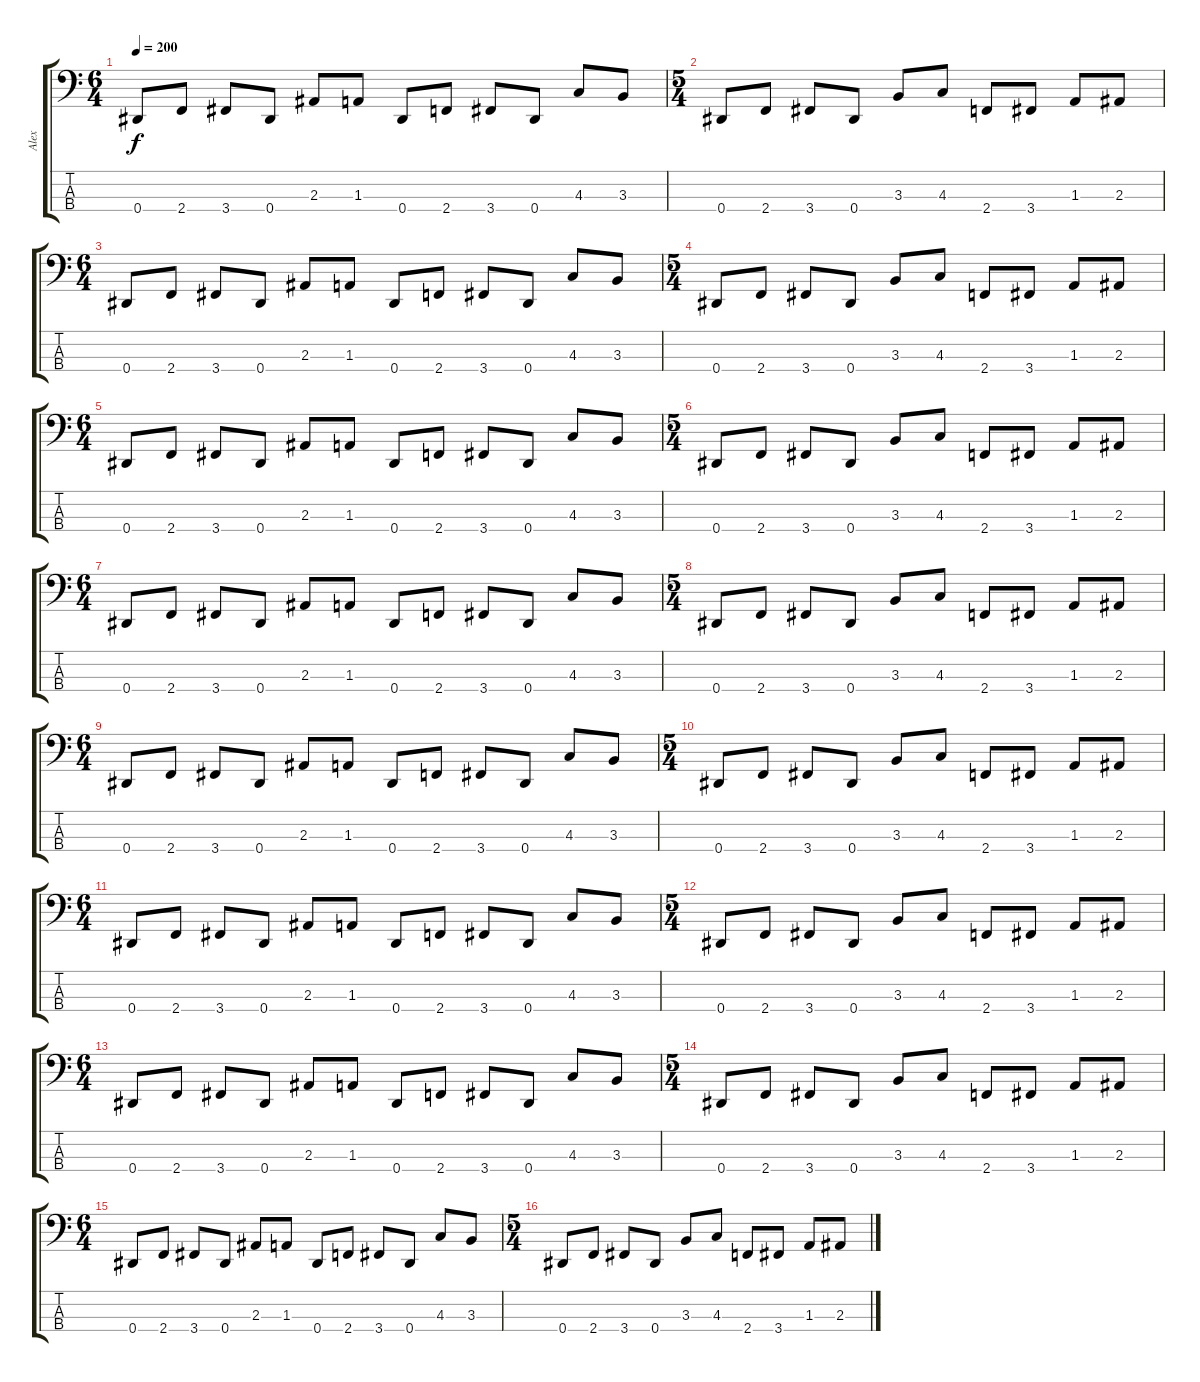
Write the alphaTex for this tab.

\track ("Alex" "Alex") {instrument electricbasspick}
\staff {score tabs}
\tuning (Gb2 Db2 Ab1 Eb1) {hide}
\ts (6 4)
\tempo 200
\clef f4
\ks c
0.4.8{dy f} 2.4.8 3.4.8 0.4.8 2.3.8 1.3.8 0.4.8 2.4.8 3.4.8 0.4.8 4.3.8 3.3.8 |
\ts (5 4)
0.4.8 2.4.8 3.4.8 0.4.8 3.3.8 4.3.8 2.4.8 3.4.8 1.3.8 2.3.8 |
\ts (6 4)
0.4.8 2.4.8 3.4.8 0.4.8 2.3.8 1.3.8 0.4.8 2.4.8 3.4.8 0.4.8 4.3.8 3.3.8 |
\ts (5 4)
0.4.8 2.4.8 3.4.8 0.4.8 3.3.8 4.3.8 2.4.8 3.4.8 1.3.8 2.3.8 |
\ts (6 4)
0.4.8 2.4.8 3.4.8 0.4.8 2.3.8 1.3.8 0.4.8 2.4.8 3.4.8 0.4.8 4.3.8 3.3.8 |
\ts (5 4)
0.4.8 2.4.8 3.4.8 0.4.8 3.3.8 4.3.8 2.4.8 3.4.8 1.3.8 2.3.8 |
\ts (6 4)
0.4.8 2.4.8 3.4.8 0.4.8 2.3.8 1.3.8 0.4.8 2.4.8 3.4.8 0.4.8 4.3.8 3.3.8 |
\ts (5 4)
0.4.8 2.4.8 3.4.8 0.4.8 3.3.8 4.3.8 2.4.8 3.4.8 1.3.8 2.3.8 |
\ts (6 4)
0.4.8 2.4.8 3.4.8 0.4.8 2.3.8 1.3.8 0.4.8 2.4.8 3.4.8 0.4.8 4.3.8 3.3.8 |
\ts (5 4)
0.4.8 2.4.8 3.4.8 0.4.8 3.3.8 4.3.8 2.4.8 3.4.8 1.3.8 2.3.8 |
\ts (6 4)
0.4.8 2.4.8 3.4.8 0.4.8 2.3.8 1.3.8 0.4.8 2.4.8 3.4.8 0.4.8 4.3.8 3.3.8 |
\ts (5 4)
0.4.8 2.4.8 3.4.8 0.4.8 3.3.8 4.3.8 2.4.8 3.4.8 1.3.8 2.3.8 |
\ts (6 4)
0.4.8 2.4.8 3.4.8 0.4.8 2.3.8 1.3.8 0.4.8 2.4.8 3.4.8 0.4.8 4.3.8 3.3.8 |
\ts (5 4)
0.4.8 2.4.8 3.4.8 0.4.8 3.3.8 4.3.8 2.4.8 3.4.8 1.3.8 2.3.8 |
\ts (6 4)
0.4.8 2.4.8 3.4.8 0.4.8 2.3.8 1.3.8 0.4.8 2.4.8 3.4.8 0.4.8 4.3.8 3.3.8 |
\ts (5 4)
0.4.8 2.4.8 3.4.8 0.4.8 3.3.8 4.3.8 2.4.8 3.4.8 1.3.8 2.3.8
